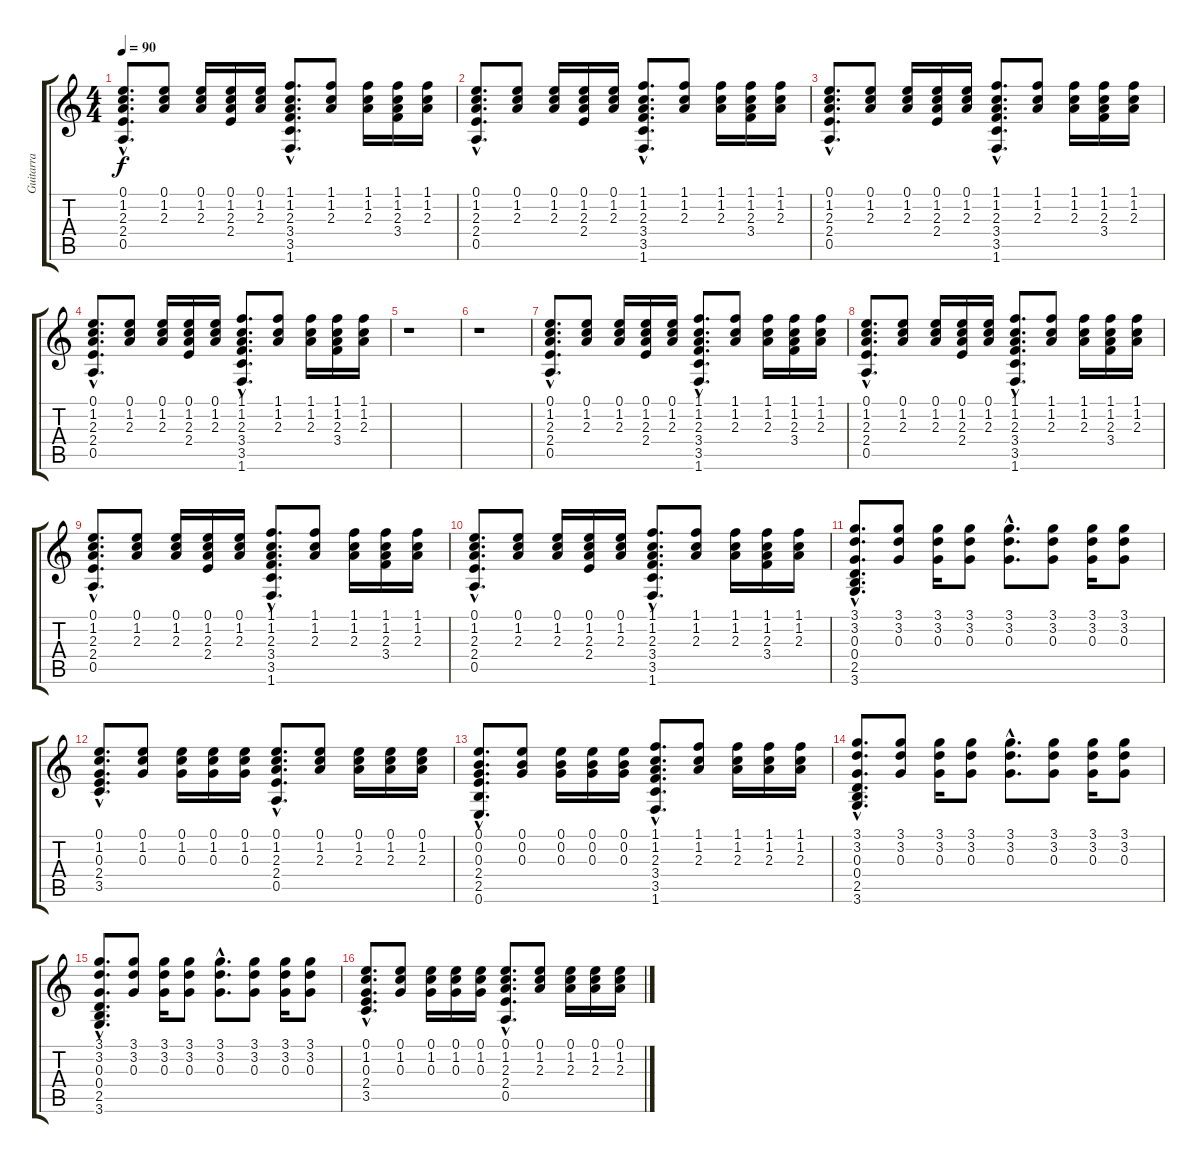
\track ("Guitarra" "Guitarra") {instrument acousticguitarnylon}
\staff {score tabs}
\tuning (E4 B3 G3 D3 A2 E2) {hide}
\ts (4 4)
\tempo 90
\clef g2
\ks c
(0.1{hac} 1.2{hac} 2.3{hac} 2.4{hac} 0.5{hac}).8{d dy f volume 9} (0.1 1.2 2.3).8 (0.1 1.2 2.3).16 (0.1 1.2 2.3 2.4).16 (0.1 1.2 2.3).16 (1.1{hac} 1.2{hac} 2.3{hac} 3.4{hac} 3.5{hac} 1.6{hac}).8{d} (1.1 1.2 2.3).8 (1.1 1.2 2.3).16 (1.1 1.2 2.3 3.4).16 (1.1 1.2 2.3).16 |
(0.1{hac} 1.2{hac} 2.3{hac} 2.4{hac} 0.5{hac}).8{d} (0.1 1.2 2.3).8 (0.1 1.2 2.3).16 (0.1 1.2 2.3 2.4).16 (0.1 1.2 2.3).16 (1.1{hac} 1.2{hac} 2.3{hac} 3.4{hac} 3.5{hac} 1.6{hac}).8{d} (1.1 1.2 2.3).8 (1.1 1.2 2.3).16 (1.1 1.2 2.3 3.4).16 (1.1 1.2 2.3).16 |
(0.1{hac} 1.2{hac} 2.3{hac} 2.4{hac} 0.5{hac}).8{d} (0.1 1.2 2.3).8 (0.1 1.2 2.3).16 (0.1 1.2 2.3 2.4).16 (0.1 1.2 2.3).16 (1.1{hac} 1.2{hac} 2.3{hac} 3.4{hac} 3.5{hac} 1.6{hac}).8{d} (1.1 1.2 2.3).8 (1.1 1.2 2.3).16 (1.1 1.2 2.3 3.4).16 (1.1 1.2 2.3).16 |
(0.1{hac} 1.2{hac} 2.3{hac} 2.4{hac} 0.5{hac}).8{d} (0.1 1.2 2.3).8 (0.1 1.2 2.3).16 (0.1 1.2 2.3 2.4).16 (0.1 1.2 2.3).16 (1.1{hac} 1.2{hac} 2.3{hac} 3.4{hac} 3.5{hac} 1.6{hac}).8{d} (1.1 1.2 2.3).8 (1.1 1.2 2.3).16 (1.1 1.2 2.3 3.4).16 (1.1 1.2 2.3).16 |
r.1 |
r.1 |
(0.1{hac} 1.2{hac} 2.3{hac} 2.4{hac} 0.5{hac}).8{d volume 11} (0.1 1.2 2.3).8 (0.1 1.2 2.3).16 (0.1 1.2 2.3 2.4).16 (0.1 1.2 2.3).16 (1.1{hac} 1.2{hac} 2.3{hac} 3.4{hac} 3.5{hac} 1.6{hac}).8{d} (1.1 1.2 2.3).8 (1.1 1.2 2.3).16 (1.1 1.2 2.3 3.4).16 (1.1 1.2 2.3).16 |
(0.1{hac} 1.2{hac} 2.3{hac} 2.4{hac} 0.5{hac}).8{d} (0.1 1.2 2.3).8 (0.1 1.2 2.3).16 (0.1 1.2 2.3 2.4).16 (0.1 1.2 2.3).16 (1.1{hac} 1.2{hac} 2.3{hac} 3.4{hac} 3.5{hac} 1.6{hac}).8{d} (1.1 1.2 2.3).8 (1.1 1.2 2.3).16 (1.1 1.2 2.3 3.4).16 (1.1 1.2 2.3).16 |
(0.1{hac} 1.2{hac} 2.3{hac} 2.4{hac} 0.5{hac}).8{d} (0.1 1.2 2.3).8 (0.1 1.2 2.3).16 (0.1 1.2 2.3 2.4).16 (0.1 1.2 2.3).16 (1.1{hac} 1.2{hac} 2.3{hac} 3.4{hac} 3.5{hac} 1.6{hac}).8{d} (1.1 1.2 2.3).8 (1.1 1.2 2.3).16 (1.1 1.2 2.3 3.4).16 (1.1 1.2 2.3).16 |
(0.1{hac} 1.2{hac} 2.3{hac} 2.4{hac} 0.5{hac}).8{d} (0.1 1.2 2.3).8 (0.1 1.2 2.3).16 (0.1 1.2 2.3 2.4).16 (0.1 1.2 2.3).16 (1.1{hac} 1.2{hac} 2.3{hac} 3.4{hac} 3.5{hac} 1.6{hac}).8{d} (1.1 1.2 2.3).8 (1.1 1.2 2.3).16 (1.1 1.2 2.3 3.4).16 (1.1 1.2 2.3).16 |
(3.1{hac} 3.2{hac} 0.3{hac} 0.4{hac} 2.5{hac} 3.6{hac}).8{d} (3.1 3.2 0.3).8 (3.1 3.2 0.3).16 (3.1 3.2 0.3).8 (3.1{hac} 3.2{hac} 0.3{hac}).8{d} (3.1 3.2 0.3).8 (3.1 3.2 0.3).16 (3.1 3.2 0.3).8 |
(0.1{hac} 1.2{hac} 0.3{hac} 2.4{hac} 3.5{hac}).8{d} (0.1 1.2 0.3).8 (0.1 1.2 0.3).16 (0.1 1.2 0.3).16 (0.1 1.2 0.3).16 (0.1{hac} 1.2{hac} 2.3{hac} 2.4{hac} 0.5{hac}).8{d} (0.1 1.2 2.3).8 (0.1 1.2 2.3).16 (0.1 1.2 2.3).16 (0.1 1.2 2.3).16 |
(0.1{hac} 0.2{hac} 0.3{hac} 2.4{hac} 2.5{hac} 0.6{hac}).8{d} (0.1 0.2 0.3).8 (0.1 0.2 0.3).16 (0.1 0.2 0.3).16 (0.1 0.2 0.3).16 (1.1{hac} 1.2{hac} 2.3{hac} 3.4{hac} 3.5{hac} 1.6{hac}).8{d} (1.1 1.2 2.3).8 (1.1 1.2 2.3).16 (1.1 1.2 2.3).16 (1.1 1.2 2.3).16 |
(3.1{hac} 3.2{hac} 0.3{hac} 0.4{hac} 2.5{hac} 3.6{hac}).8{d} (3.1 3.2 0.3).8 (3.1 3.2 0.3).16 (3.1 3.2 0.3).8 (3.1{hac} 3.2{hac} 0.3{hac}).8{d} (3.1 3.2 0.3).8 (3.1 3.2 0.3).16 (3.1 3.2 0.3).8 |
(3.1{hac} 3.2{hac} 0.3{hac} 0.4{hac} 2.5{hac} 3.6{hac}).8{d} (3.1 3.2 0.3).8 (3.1 3.2 0.3).16 (3.1 3.2 0.3).8 (3.1{hac} 3.2{hac} 0.3{hac}).8{d} (3.1 3.2 0.3).8 (3.1 3.2 0.3).16 (3.1 3.2 0.3).8 |
(0.1{hac} 1.2{hac} 0.3{hac} 2.4{hac} 3.5{hac}).8{d} (0.1 1.2 0.3).8 (0.1 1.2 0.3).16 (0.1 1.2 0.3).16 (0.1 1.2 0.3).16 (0.1{hac} 1.2{hac} 2.3{hac} 2.4{hac} 0.5{hac}).8{d} (0.1 1.2 2.3).8 (0.1 1.2 2.3).16 (0.1 1.2 2.3).16 (0.1 1.2 2.3).16
